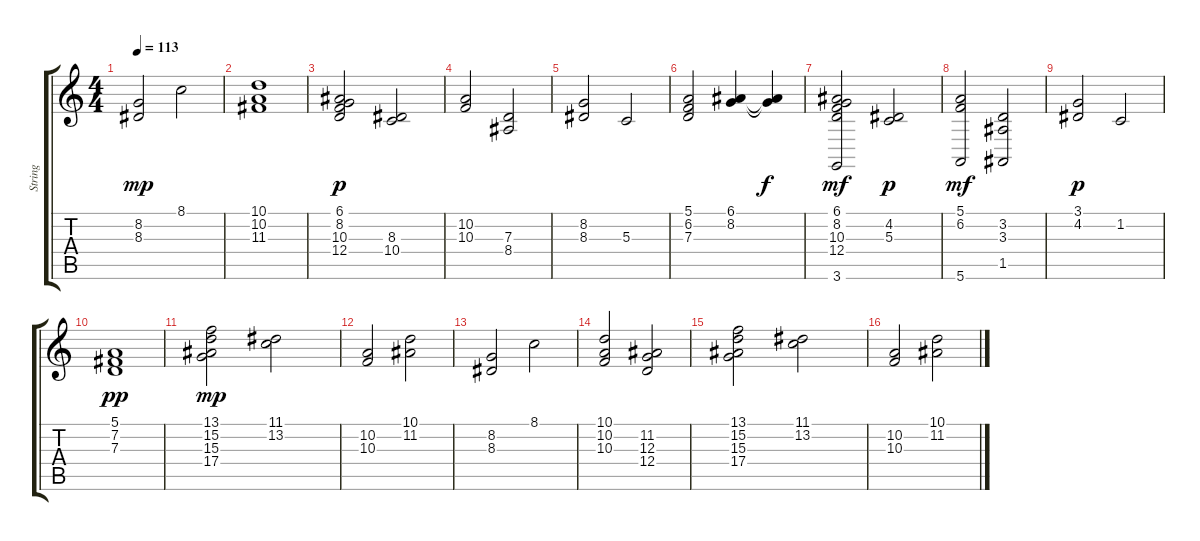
\track ("String" "String") {instrument stringensemble2}
\staff {score tabs}
\tuning (E4 B3 G3 D3 A2 E2) {hide}
\ts (4 4)
\tempo 113
\clef g2
\ks c
(8.2 8.3).2{dy mp} 8.1.2 |
(10.1 10.2 11.3).1 |
(6.1 8.2 10.3 12.4).2{dy p} (8.3 10.4).2 |
(10.2 10.3).2 (7.3 8.4).2 |
(8.2 8.3).2 5.3.2 |
(5.1 6.2 7.3).2 (6.1 8.2).4 (6.1{t} 8.2{t}).4{dy f} |
(6.1 8.2 10.3 12.4 3.6).2{dy mf} (4.2 5.3).2{dy p} |
(5.1 6.2 5.6).2{dy mf} (3.2 3.3 1.5).2 |
(3.1 4.2).2{dy p} 1.2.2 |
(5.1 7.2 7.3).1{dy pp} |
(13.1 15.2 15.3 17.4).2{dy mp} (11.1 13.2).2 |
(10.2 10.3).2 (10.1 11.2).2 |
(8.2 8.3).2 8.1.2 |
(10.1 10.2 10.3).2 (11.2 12.3 12.4).2 |
(13.1 15.2 15.3 17.4).2 (11.1 13.2).2 |
(10.2 10.3).2 (10.1 11.2).2
